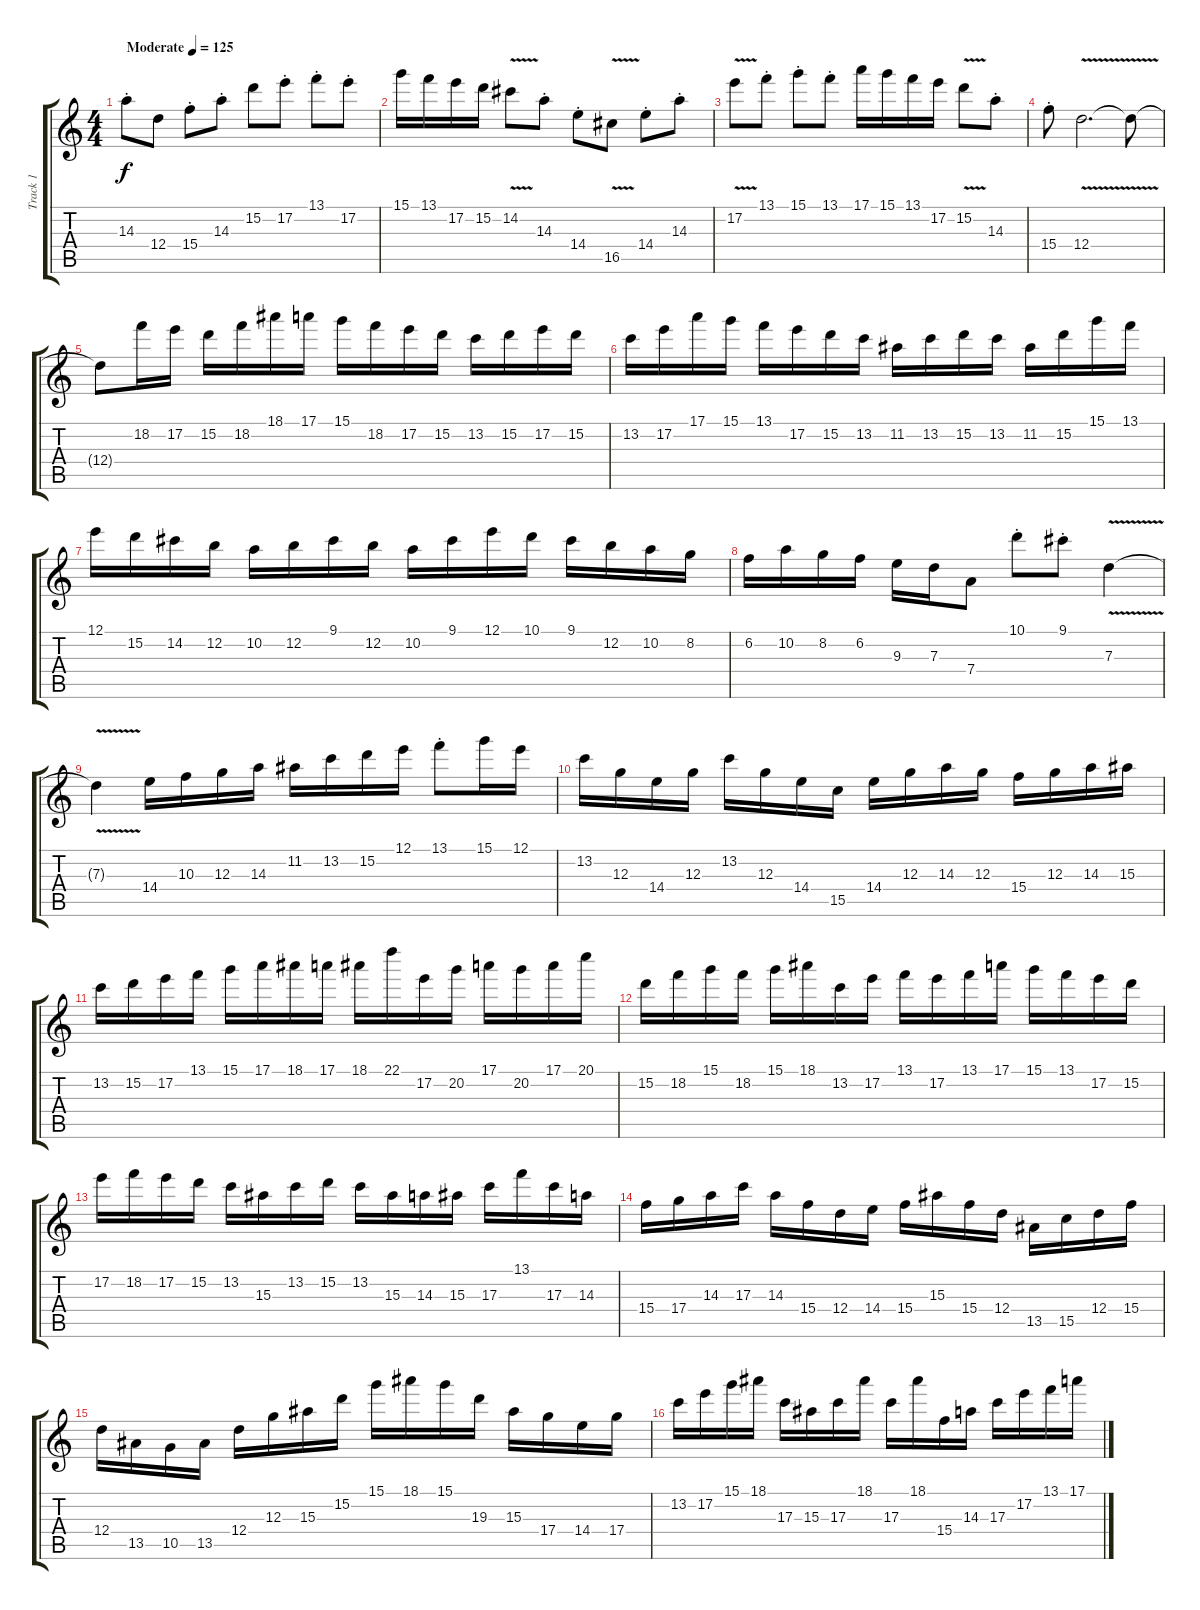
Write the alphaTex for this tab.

\track ("Track 1" "Track 1") {instrument electricguitarjazz}
\staff {score tabs}
\tuning (E4 B3 G3 D3 A2 E2) {hide}
\ts (4 4)
\tempo (125 "Moderate")
\clef g2
\ks c
14.3{st}.8{dy f instrument electricguitarjazz} 12.4.8 15.4{st}.8 14.3{st}.8 15.2.8 17.2{st}.8 13.1{st}.8 17.2{st}.8 |
15.1.16 13.1.16 17.2.16 15.2.16 14.2{v}.8 14.3{st}.8 14.4{st}.8 16.5{v}.8 14.4{st}.8 14.3{st}.8 |
17.2{v}.8 13.1{st}.8 15.1{st}.8 13.1{st}.8 17.1.16 15.1.16 13.1.16 17.2.16 15.2{v}.8 14.3{st}.8 |
15.4{st}.8 12.4{v}.2{d} 12.4{t}.8 |
12.4{t}.8 18.2.16 17.2.16 15.2.16 18.2.16 18.1.16 17.1.16 15.1.16 18.2.16 17.2.16 15.2.16 13.2.16 15.2.16 17.2.16 15.2.16 |
13.2.16 17.2.16 17.1.16 15.1.16 13.1.16 17.2.16 15.2.16 13.2.16 11.2.16 13.2.16 15.2.16 13.2.16 11.2.16 15.2.16 15.1.16 13.1.16 |
12.1.16 15.2.16 14.2.16 12.2.16 10.2.16 12.2.16 9.1.16 12.2.16 10.2.16 9.1.16 12.1.16 10.1.16 9.1.16 12.2.16 10.2.16 8.2.16 |
6.2.16 10.2.16 8.2.16 6.2.16 9.3.16 7.3.16 7.4.8 10.1{st}.8 9.1{st}.8 7.3{v}.4 |
7.3{t}.4 14.4.16 10.3.16 12.3.16 14.3.16 11.2.16 13.2.16 15.2.16 12.1.16 13.1{st}.8 15.1.16 12.1.16 |
13.2.16 12.3.16 14.4.16 12.3.16 13.2.16 12.3.16 14.4.16 15.5.16 14.4.16 12.3.16 14.3.16 12.3.16 15.4.16 12.3.16 14.3.16 15.3.16 |
13.2.16 15.2.16 17.2.16 13.1.16 15.1.16 17.1.16 18.1.16 17.1.16 18.1.16 22.1.16 17.2.16 20.2.16 17.1.16 20.2.16 17.1.16 20.1.16 |
15.2.16 18.2.16 15.1.16 18.2.16 15.1.16 18.1.16 13.2.16 17.2.16 13.1.16 17.2.16 13.1.16 17.1.16 15.1.16 13.1.16 17.2.16 15.2.16 |
17.2.16 18.2.16 17.2.16 15.2.16 13.2.16 15.3.16 13.2.16 15.2.16 13.2.16 15.3.16 14.3.16 15.3.16 17.3.16 13.1.16 17.3.16 14.3.16 |
15.4.16 17.4.16 14.3.16 17.3.16 14.3.16 15.4.16 12.4.16 14.4.16 15.4.16 15.3.16 15.4.16 12.4.16 13.5.16 15.5.16 12.4.16 15.4.16 |
12.4.16 13.5.16 10.5.16 13.5.16 12.4.16 12.3.16 15.3.16 15.2.16 15.1.16 18.1.16 15.1.16 19.3.16 15.3.16 17.4.16 14.4.16 17.4.16 |
13.2.16 17.2.16 15.1.16 18.1.16 17.3.16 15.3.16 17.3.16 18.1.16 17.3.16 18.1.16 15.4.16 14.3.16 17.3.16 17.2.16 13.1.16 17.1.16
